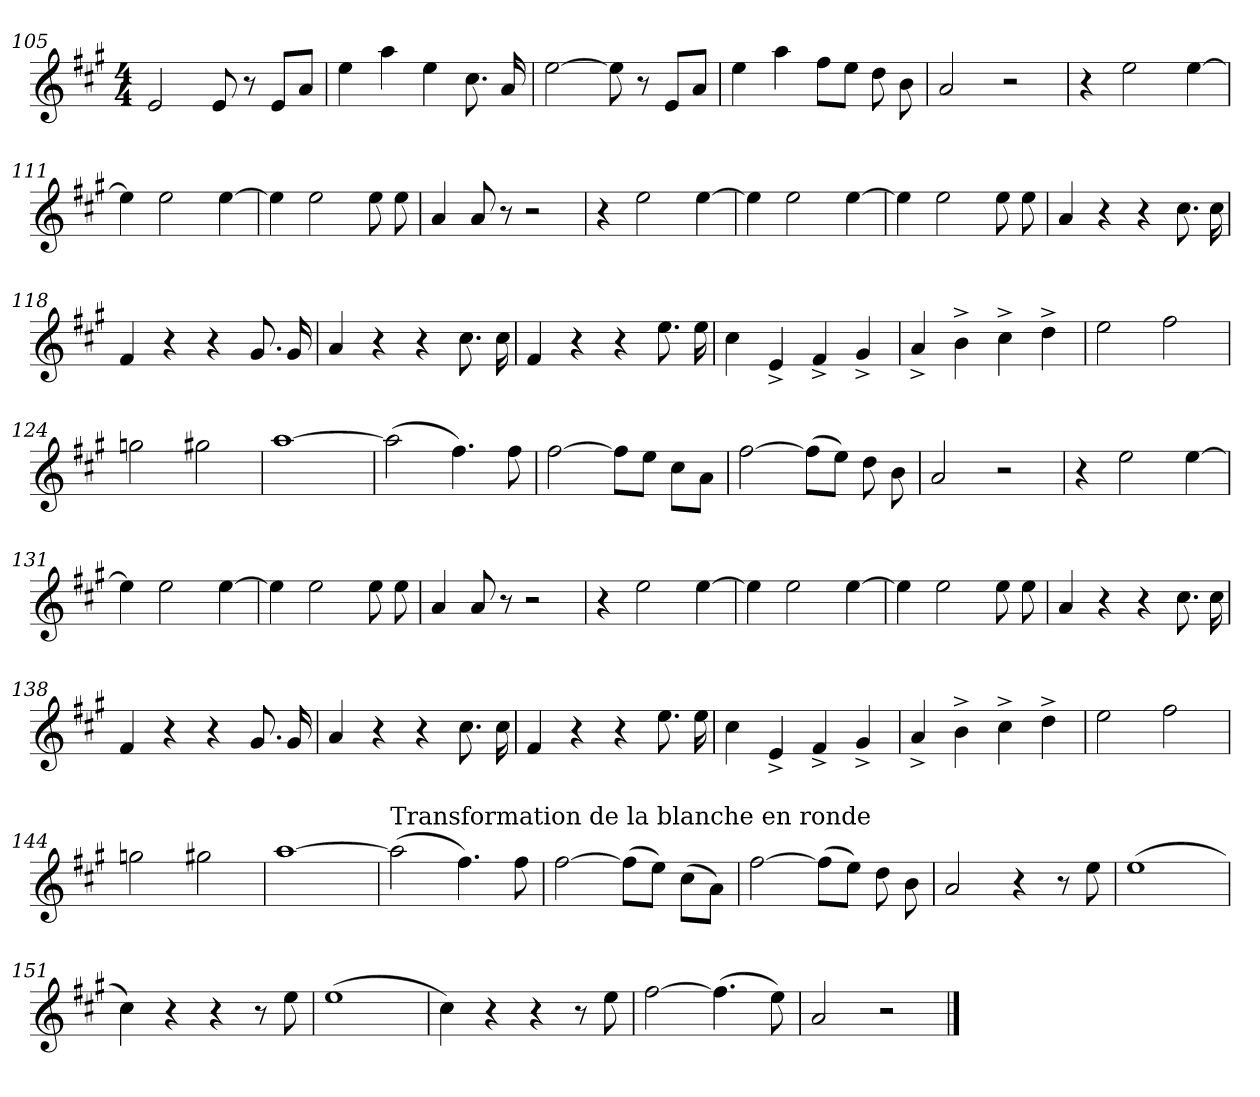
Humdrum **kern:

**kern
*part1
*staff1
*clefG2
*k[f#c#g#]
*M4/4
=105
2e/
8e/
8r
8e/L
8a/J
=106
4ee\
4aa\
4ee\
8.cc#\
16a/
!!LO:LB:g=z
=107
[2ee\
8ee\]
8r
8e/L
8a/J
=108
4ee\
4aa\
8ff#\L
8ee\J
8dd\
8b\
=109
2a/
2r
=110
4r
2ee\
[4ee\
=111
4ee\]
2ee\
[4ee\
=112
4ee\]
2ee\
8ee\
8ee\
!!LO:LB:g=z
=113
4a/
8a/
8r
2r
=114
4r
2ee\
[4ee\
=115
4ee\]
2ee\
[4ee\
=116
4ee\]
2ee\
8ee\
8ee\
=117
4a/
4r
4r
8.cc#\
16cc#\
=118
4f#/
4r
4r
8.g#/
16g#/
!!LO:PB:g=z
=119
4a/
4r
4r
8.cc#\
16cc#\
=120
4f#/
4r
4r
8.ee\
16ee\
=121
4cc#\
4e^</
4f#^</
4g#^</
=122
4a^</
4b^>\
4cc#^>\
4dd^>\
=123
2ee\
2ff#\
=124
2ggn\
2gg#X\
!!LO:LB:g=z
=125
[1aa
=126
(>2aa\]
4.ff#\)
8ff#\
=127
[2ff#\
8ff#\L]
8ee\J
8cc#\L
8a\J
=128
[2ff#\
(>8ff#\L]
8ee\J)
8dd\
8b\
=129
2a/
2r
=130
4r
2ee\
[4ee\
!!LO:LB:g=z
=131
4ee\]
2ee\
[4ee\
=132
4ee\]
2ee\
8ee\
8ee\
=133
4a/
8a/
8r
2r
=134
4r
2ee\
[4ee\
=135
4ee\]
2ee\
[4ee\
=136
4ee\]
2ee\
8ee\
8ee\
!!LO:LB:g=z
=137
4a/
4r
4r
8.cc#\
16cc#\
=138
4f#/
4r
4r
8.g#/
16g#/
=139
4a/
4r
4r
8.cc#\
16cc#\
=140
4f#/
4r
4r
8.ee\
16ee\
=141
4cc#\
4e^</
4f#^</
4g#^</
!!LO:LB:g=z
=142
4a^</
4b^>\
4cc#^>\
4dd^>\
=143
2ee\
2ff#\
=144
2ggn\
2gg#X\
=145
[1aa
=146
!LO:TX:a:t=Transformation de la blanche en ronde
(>2aa\]
4.ff#\)
8ff#\
=147
[2ff#\
(>8ff#\L]
8ee\J)
(>8cc#\L
8a\J)
!!LO:LB:g=z
=148
[2ff#\
(>8ff#\L]
8ee\J)
8dd\
8b\
=149
2a/
4r
8r
8ee\
=150
(>1ee
=151
4cc#\)
4r
4r
8r
8ee\
=152
(>1ee
=153
4cc#\)
4r
4r
8r
8ee\
!!LO:LB:g=z
=154
[2ff#\
(>4.ff#\]
8ee\)
=155
2a/
2r
==
*-
